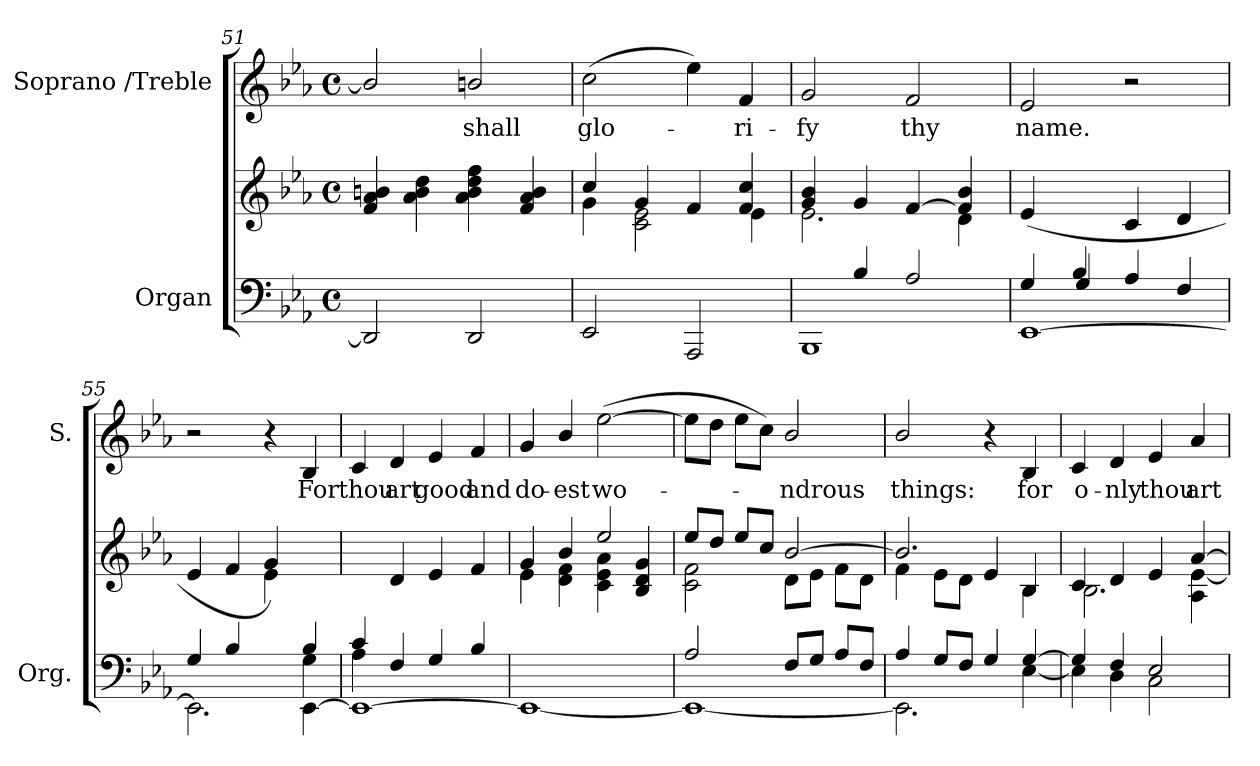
**kern	**kern	**kern	**text
*part2	*part2	*part1	*part1
*staff3	*staff2	*staff1	*staff1
*I"Organ	*	*I"Soprano     /Treble	*
*I'Org.	*	*I'S.	*
*clefF4	*clefG2	*clefG2	*
*k[b-e-a-]	*k[b-e-a-]	*k[b-e-a-]	*
*E-:	*E-:	*E-:	*
*M4/4	*M4/4	*M4/4	*
*met(c)	*met(c)	*met(c)	*
=51	=51	=51	=51
*^	*	*	*
1ryy	2DDi/]	4fi/ 4a-i 4bni	2bi/]	.
.	.	4a-i\ 4bi 4ddi	.	.
!	!	!	!	!LO:LY:b:color=#000000
.	2DDi/	4a-i\ 4bi 4ddi 4ffi	2bni/	shall
.	.	4fi/ 4a-i 4bi	.	.
=52	=52	=52	=52	=52
*	*	*^	*	*
!	!	!	!	!	!LO:LY:b:color=#000000
1ryy	2EE-i/	4cci/	4gi\	(2cci\	glo-
.	.	4gi/	2ci\ 2e-i	.	.
.	2AAA-i/	4fi/	.	4ee-i\)	.
!	!	!	!	!	!LO:LY:b:color=#000000
.	.	4fi/ 4cci	4e-i\	4fi/	-ri-
=53	=53	=53	=53	=53	=53
!	!	!	!	!	!LO:LY:b:color=#000000
4ryy	1BBB-i	4gi/ 4b-i	2.e-i\	2gi/	-fy
4B-i/	.	4gi/	.	.	.
!	!	!	!	!	!LO:LY:b:color=#000000
2A-i/	.	[4fi/	.	2fi/	thy
.	.	4fi/] 4b-i	4di\	.	.
*	*	*v	*v	*	*
=54	=54	=54	=54	=54
*	*^	*	*	*
*	*	*	*^	*	*
!	!	!	!	!	!	!LO:LY:b:color=#000000
*	*	*	*v	*v	*	*
4ryy	4Gi/	[1EE-i	(4e-i/	2e-i/	name.
4B-i/	4Gi/	.	4ryy	.	.
2ryy	4A-i/	.	4ci/	2r	.
.	4Fi/	.	4di/	.	.
=55	=55	=55	=55	=55	=55
*	*	*	*^	*	*
2.ryy	4Gi/	2.EE-i\]	4e-i/	2ryy	2r	.
.	4B-i/	.	4fi/	.	.	.
.	4ryy	.	4gi/)	4e-i\	4r	.
!	!	!	!	!	!	!LO:LY:b:color=#000000
(4B-i/	4Gi\	[4EE-i\	4ryy	4ryy	4B-i/	For
*	*	*	*v	*v	*	*
!!LO:LB:g=z
=56	=56	=56	=56	=56	=56
*	*	*	*^	*	*
!	!	!	!	!	!	!LO:LY:b:color=#000000
*	*	*	*v	*v	*	*
4ci/	4A-i\	1EE-i_	4ryy	4ci/	thou
!	!	!	!	!	!LO:LY:b:color=#000000
2.ryy	4Fi/	.	4di/	4di/	art
!	!	!	!	!	!LO:LY:b:color=#000000
.	4Gi/	.	4e-i/	4e-i/	good
!	!	!	!	!	!LO:LY:b:color=#000000
.	4B-i/	.	4fi/	4fi/	and
*	*v	*v	*	*	*
=57	=57	=57	=57	=57
*	*	*^	*	*
!	!	!	!	!	!LO:LY:b:color=#000000
1ryy	1EE-i_	4gi/	4e-i\	4gi/	do-
!	!	!	!	!	!LO:LY:b:color=#000000
.	.	4b-i/	4di\ 4fi	4b-i/	-est
!	!	!	!	!	!LO:LY:b:color=#000000
.	.	2ee-i/	4ci\ 4e-i 4a-i	([2ee-i\	wo-
.	.	.	4B-i/ 4di 4gi	.	.
=58	=58	=58	=58	=58	=58
2A-i/	1EE-i_	8ee-i/L	2ci\ 2fi	8ee-i\L]	.
.	.	8ddi/J	.	8ddi\J	.
.	.	8ee-i/L	.	8ee-i\L	.
.	.	8cci/J)	.	8cci\J)	.
!	!	!	!	!	!LO:LY:b:color=#000000
8Fi/L	.	[2b-i/	8di\L	2b-i/	-ndrous
8Gi/J	.	.	8e-i\J	.	.
8A-i/L	.	.	8fi\L	.	.
8Fi/J	.	.	8di\J	.	.
=59	=59	=59	=59	=59	=59
!	!	!	!	!	!LO:LY:b:color=#000000
4A-i/	2.EE-i\]	2.b-i/]	4fi\	2b-i/	things:
8Gi/L	.	.	8e-i\L	.	.
8Fi/J	.	.	8di\J	.	.
4Gi/	.	.	4e-i/	4r	.
!	!	!	!	!	!LO:LY:b:color=#000000
[4Gi/	[4E-i\	4B-i/	4B-i\	4B-i/	for
=60	=60	=60	=60	=60	=60
!	!	!	!	!	!LO:LY:b:color=#000000
4Gi/]	4E-i\]	4ci/	2.B-i\	4ci/	o-
!	!	!	!	!	!LO:LY:b:color=#000000
4Fi/	4Di\	4di/	.	4di/	-nly
!	!	!	!	!	!LO:LY:b:color=#000000
2E-i/	2Ci\	4e-i/	.	4e-i/	thou
!	!	!	!	!	!LO:LY:b:color=#000000
.	.	[4a-i/	4A-i\ [4e-i	4a-i/	art
*v	*v	*	*	*	*
*	*v	*v	*	*
=	=	=	=
*-	*-	*-	*-
